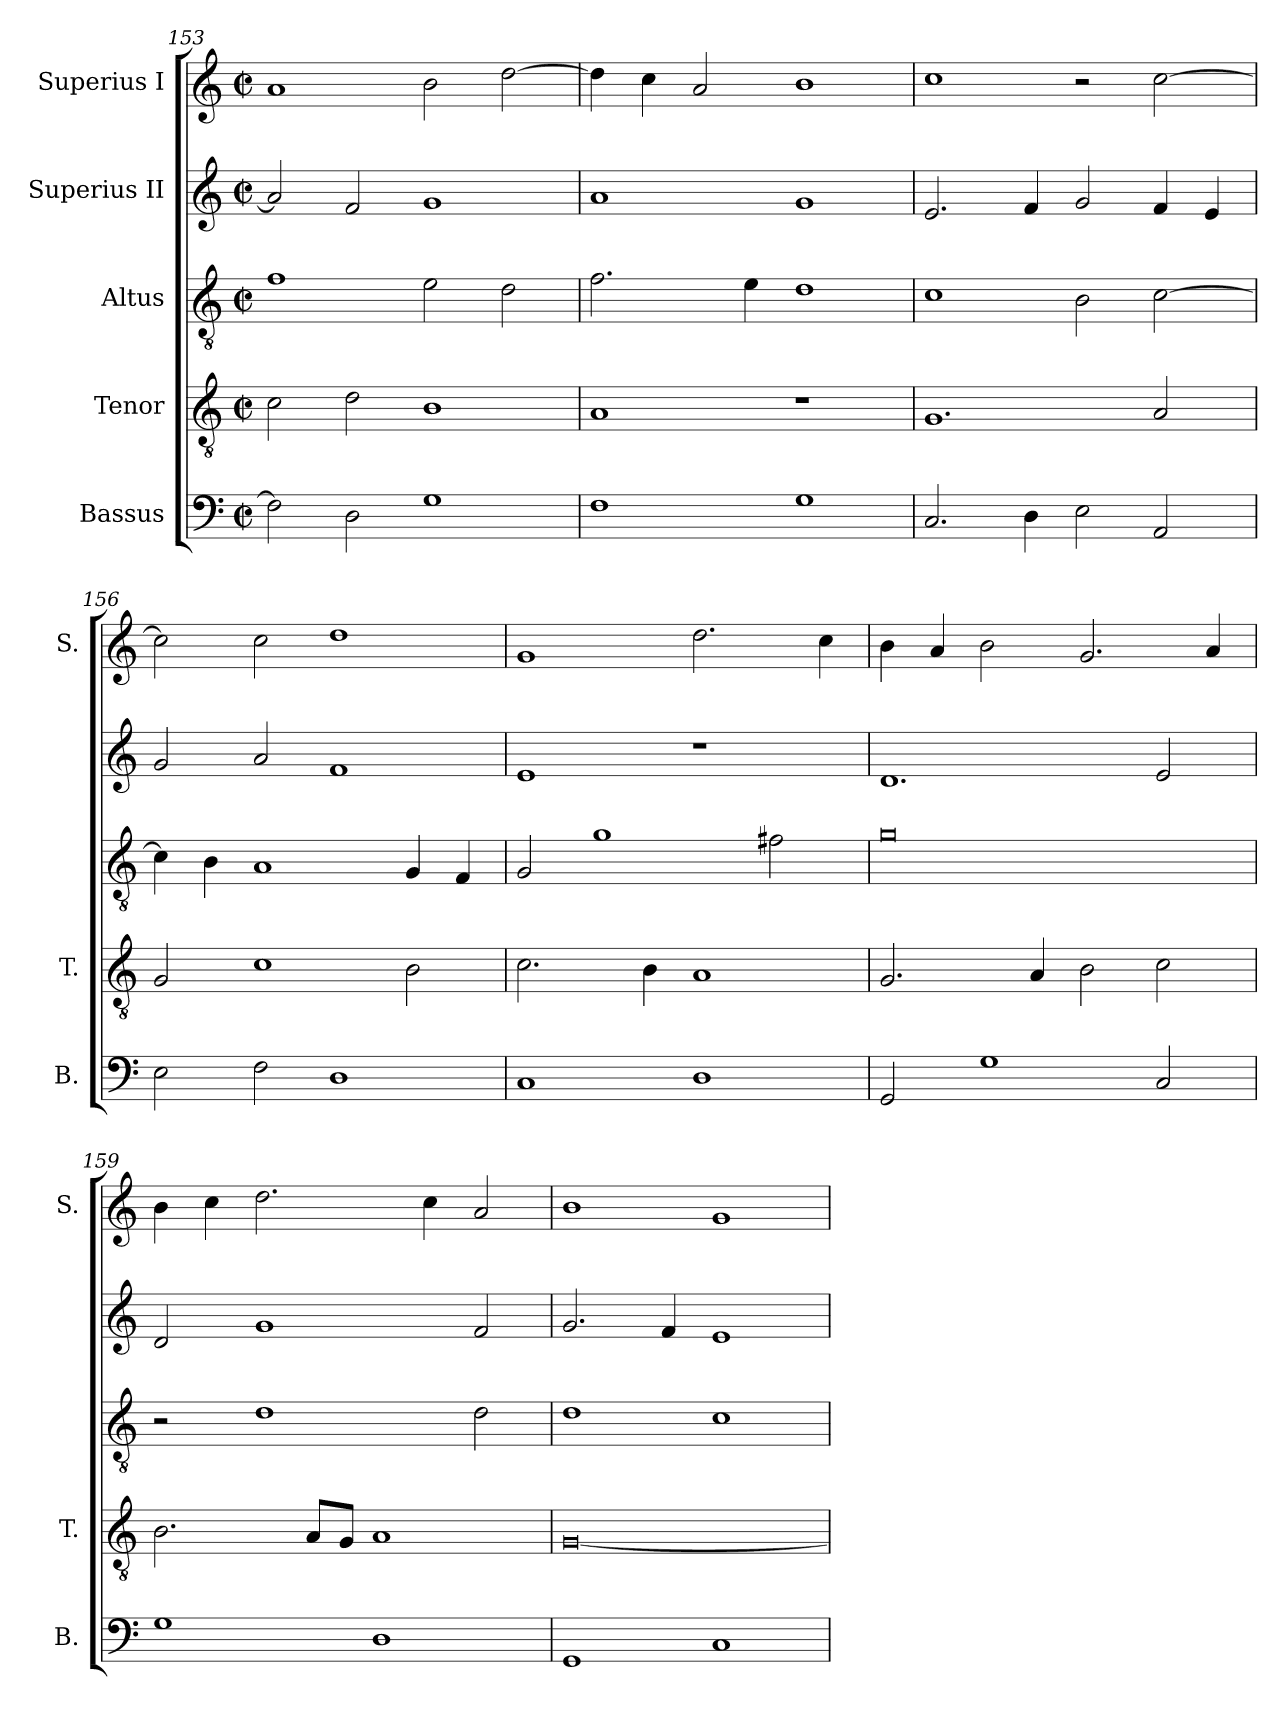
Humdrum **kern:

**kern	**kern	**kern	**kern	**kern
*part5	*part4	*part3	*part2	*part1
*staff5	*staff4	*staff3	*staff2	*staff1
*I"Bassus	*I"Tenor	*I"Altus	*I"Superius II	*I"Superius I
*I'B.	*I'T.	*	*	*I'S.
*clefF4	*clefGv2	*clefGv2	*clefG2	*clefG2
*	*ITrd7c12	*ITrd7c12	*	*
*k[]	*k[]	*k[]	*k[]	*k[]
*C:	*C:	*C:	*C:	*C:
*M2/2	*M2/2	*M2/2	*M2/2	*M2/2
*met(c|)	*met(c|)	*met(c|)	*met(c|)	*met(c|)
=153	=153	=153	=153	=153
2Fi\]	2Ci\	1Fi	2ai/]	1ai
2Di\	2Di\	.	2fi/	.
1Gi	1BBi	2Ei\	1gi	2bi\
.	.	2Di\	.	[>2ddi\
!!LO:PB:g=z
=154	=154	=154	=154	=154
1Fi	1AAi	2.Fi\	1ai	4ddi\]
.	.	.	.	4cci\
.	.	.	.	2ai/
.	.	4Ei\	.	.
1Gi	1r	1Di	1gi	1bi
=155	=155	=155	=155	=155
2.Ci/	1.GGi	1Ci	2.ei/	1cci
4Di\	.	.	4fi/	.
2Ei\	.	2BBi\	2gi/	2r
2AAi/	2AAi/	[>2Ci\	4fi/	[>2cci\
.	.	.	4ei/	.
=156	=156	=156	=156	=156
2Ei\	2GGi/	4Ci\]	2gi/	2cci\]
.	.	4BBi\	.	.
2Fi\	1Ci	1AAi	2ai/	2cci\
1Di	.	.	1fi	1ddi
.	2BBi\	4GGi/	.	.
.	.	4FFi/	.	.
=157	=157	=157	=157	=157
1Ci	2.Ci\	2GGi/	1ei	1gi
.	.	1Gi	.	.
.	4BBi\	.	.	.
1Di	1AAi	.	1r	2.ddi\
.	.	2F#Xi\	.	.
.	.	.	.	4cci\
!!LO:LB:g=z
=158	=158	=158	=158	=158
2GGi/	2.GGi/	0Gi	1.di	4bi\
.	.	.	.	4ai/
1Gi	.	.	.	2bi\
.	4AAi/	.	.	.
.	2BBi\	.	.	2.gi/
2Ci/	2Ci\	.	2ei/	.
.	.	.	.	4ai/
=159	=159	=159	=159	=159
1Gi	2.BBi\	2r	2di/	4bi\
.	.	.	.	4cci\
.	.	1Di	1gi	2.ddi\
.	8AAi/L	.	.	.
.	8GGi/J	.	.	.
1Di	1AAi	.	.	.
.	.	.	.	4cci\
.	.	2Di\	2fi/	2ai/
=160	=160	=160	=160	=160
1GGi	[<0GGi	1Di	2.gi/	1bi
.	.	.	4fi/	.
1Ci	.	1Ci	1ei	1gi
=	=	=	=	=
*-	*-	*-	*-	*-
